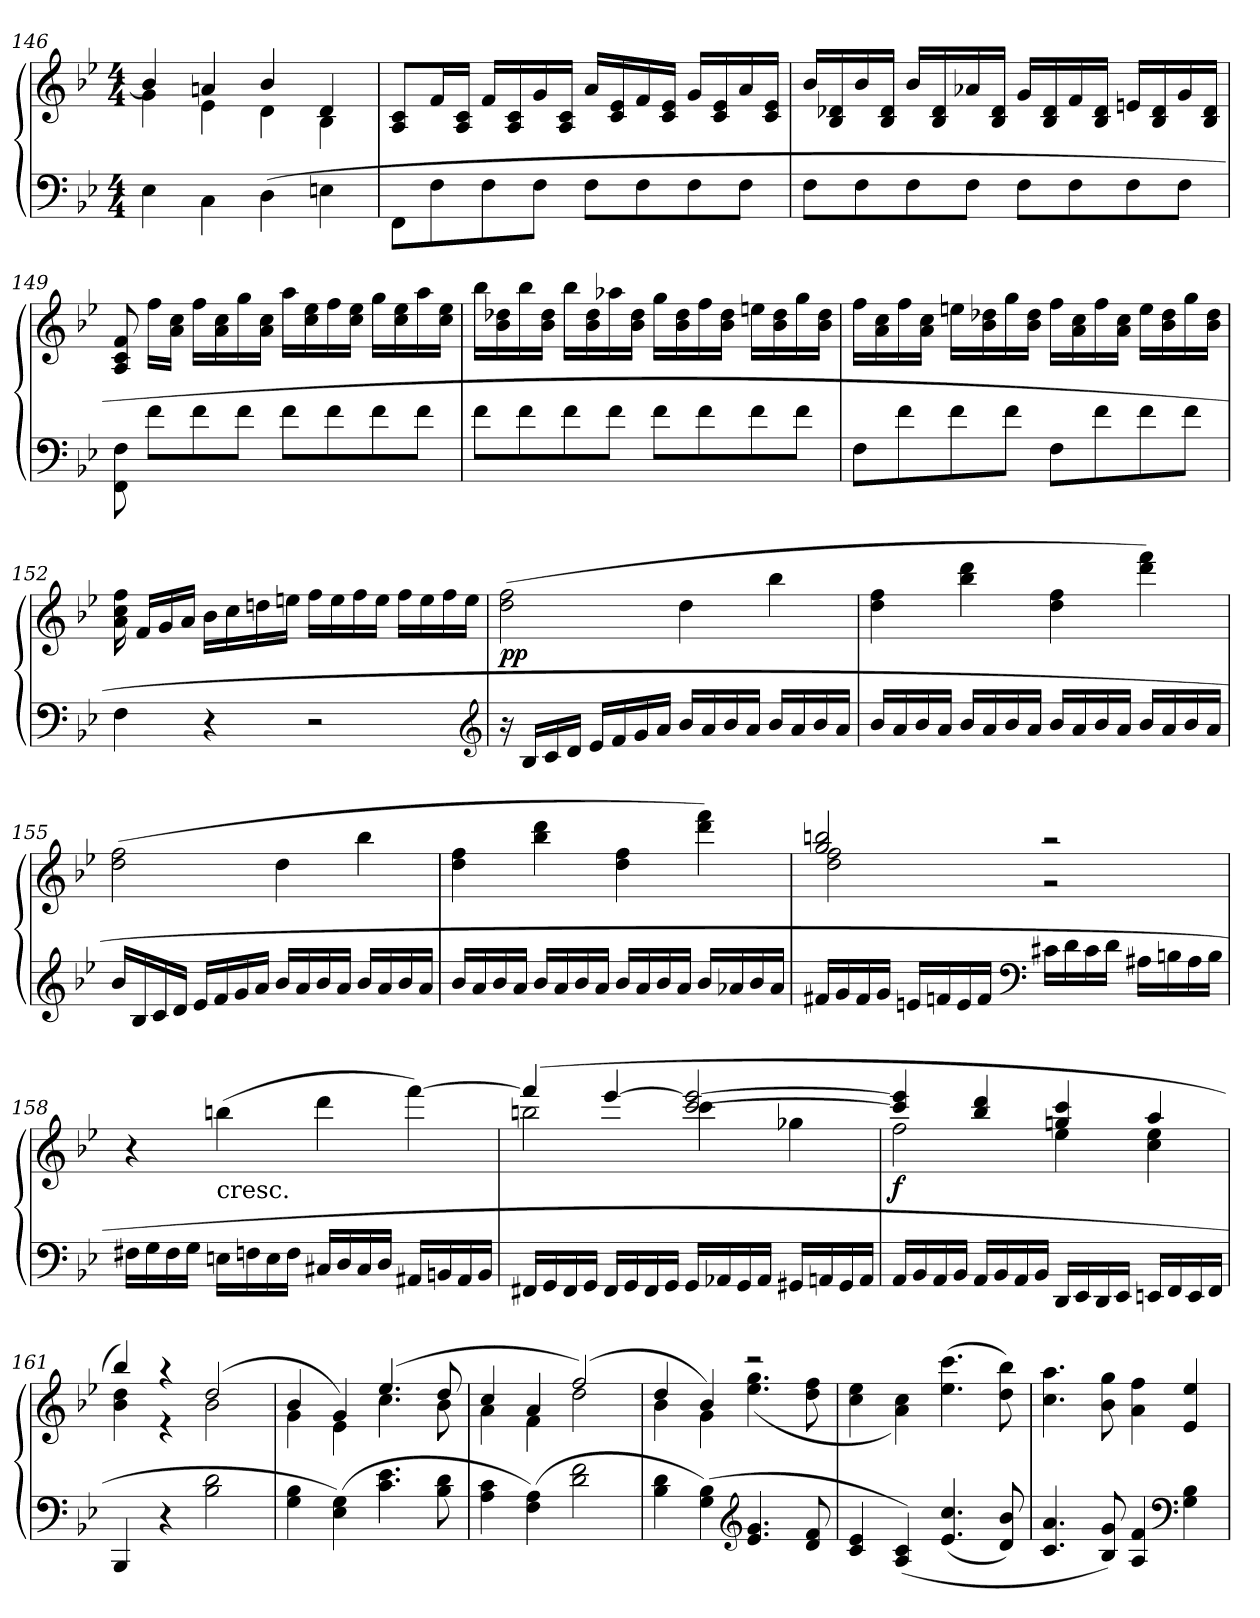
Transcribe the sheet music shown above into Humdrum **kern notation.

**kern	**kern	**dynam
*part1	*part1	*part1
*staff2	*staff1	*staff1/2
*clefF4	*clefG2	*
*k[b-e-]	*k[b-e-]	*
*B-:	*B-:	*
*M4/4	*M4/4	*
=146	=146	=146
*	*^	*
4E-\	4b-/]	4g\	.
4C\	4an/	4e-\	.
(4D\	4b-/	4d\	.
4En\	4d/	4B-\	.
*	*v	*v	*
=147	=147	=147
8FF\L	8A/ 8c/L	.
8F\	16f/L	.
.	16A/ 16c/JJ	.
8F\	16f/LL	.
.	16A/ 16c/	.
8F\J	16g/	.
.	16A/ 16c/JJ	.
8F\L	16a/LL	.
.	16c/ 16e-/	.
8F\	16f/	.
.	16c/ 16e-/JJ	.
8F\	16g/LL	.
.	16c/ 16e-/	.
8F\J	16a/	.
.	16c/ 16e-/JJ	.
=148	=148	=148
8F\L	16b-/LL	.
.	16B-/ 16d-X/	.
8F\	16b-/	.
.	16B-/ 16d-/JJ	.
8F\	16b-/LL	.
.	16B-/ 16d-/	.
8F\J	16a-X/	.
.	16B-/ 16d-/JJ	.
8F\L	16g/LL	.
.	16B-/ 16d-/	.
8F\	16f/	.
.	16B-/ 16d-/JJ	.
8F\	16en/LL	.
.	16B-/ 16d-/	.
8F\J	16g/	.
.	16B-/ 16d-/JJ	.
=149	=149	=149
8FF\ 8F\	8A/ 8c/ 8f/	.
8f\L	16ff\LL	.
.	16a\ 16cc\JJ	.
8f\	16ff\LL	.
.	16a\ 16cc\	.
8f\J	16gg\	.
.	16a\ 16cc\JJ	.
8f\L	16aa\LL	.
.	16cc\ 16ee-\	.
8f\	16ff\	.
.	16cc\ 16ee-\JJ	.
8f\	16gg\LL	.
.	16cc\ 16ee-\	.
8f\J	16aa\	.
.	16cc\ 16ee-\JJ	.
=150	=150	=150
8f\L	16bb-\LL	.
.	16b-\ 16dd-X\	.
8f\	16bb-\	.
.	16b-\ 16dd-\JJ	.
8f\	16bb-\LL	.
.	16b-\ 16dd-\	.
8f\J	16aa-X\	.
.	16b-\ 16dd-\JJ	.
8f\L	16gg\LL	.
.	16b-\ 16dd-\	.
8f\	16ff\	.
.	16b-\ 16dd-\JJ	.
8f\	16een\LL	.
.	16b-\ 16dd-\	.
8f\J	16gg\	.
.	16b-\ 16dd-\JJ	.
=151	=151	=151
8F\L	16ff\LL	.
.	16a\ 16cc\	.
8f\	16ff\	.
.	16a\ 16cc\JJ	.
8f\	16een\LL	.
.	16b-\ 16dd-X\	.
8f\J	16gg\	.
.	16b-\ 16dd-\JJ	.
8F\L	16ff\LL	.
.	16a\ 16cc\	.
8f\	16ff\	.
.	16a\ 16cc\JJ	.
8f\	16ee\LL	.
.	16b-\ 16dd-\	.
8f\J	16gg\	.
.	16b-\ 16dd-\JJ	.
=152	=152	=152
4F\	16a\ 16cc\ 16ff\	.
.	16f/LL	.
.	16g/	.
.	16a/JJ	.
4r	16b-\LL	.
.	16cc\	.
.	16ddn\	.
.	16een\JJ	.
2r	16ff\LL	.
.	16ee\	.
.	16ff\	.
.	16ee\JJ	.
.	16ff\LL	.
.	16ee\	.
.	16ff\	.
.	16ee\JJ	.
*clefG2	*	*
=153	=153	=153
16r	(2dd\ 2ff\	pp
16B-/LL	.	.
16c/	.	.
16d/JJ	.	.
16e-/LL	.	.
16f/	.	.
16g/	.	.
16a/JJ	.	.
16b-/LL	4dd\	.
16a/	.	.
16b-/	.	.
16a/JJ	.	.
16b-/LL	4bb-\	.
16a/	.	.
16b-/	.	.
16a/JJ	.	.
=154	=154	=154
16b-/LL	4dd\ 4ff\	.
16a/	.	.
16b-/	.	.
16a/JJ	.	.
16b-/LL	4bb-\ 4ddd\	.
16a/	.	.
16b-/	.	.
16a/JJ	.	.
16b-/LL	4dd\ 4ff\	.
16a/	.	.
16b-/	.	.
16a/JJ	.	.
16b-/LL	4ddd\ 4fff\)	.
16a/	.	.
16b-/	.	.
16a/JJ	.	.
=155	=155	=155
16b-/LL	(2dd\ 2ff\	.
16B-/	.	.
16c/	.	.
16d/JJ	.	.
16e-/LL	.	.
16f/	.	.
16g/	.	.
16a/JJ	.	.
16b-/LL	4dd\	.
16a/	.	.
16b-/	.	.
16a/JJ	.	.
16b-/LL	4bb-\	.
16a/	.	.
16b-/	.	.
16a/JJ	.	.
=156	=156	=156
16b-/LL	4dd\ 4ff\	.
16a/	.	.
16b-/	.	.
16a/JJ	.	.
16b-/LL	4bb-\ 4ddd\	.
16a/	.	.
16b-/	.	.
16a/JJ	.	.
16b-/LL	4dd\ 4ff\	.
16a/	.	.
16b-/	.	.
16a/JJ	.	.
16b-/LL	4ddd\ 4fff\)	.
16a-X/	.	.
16b-/	.	.
16a-/JJ	.	.
=157	=157	=157
*	*^	*
16f#X/LL	2gg/ 2bbn/	2dd\ 2ff\	.
16g/	.	.	.
16f#/	.	.	.
16g/JJ	.	.	.
16en/LL	.	.	.
16fn/	.	.	.
16e/	.	.	.
16f/JJ	.	.	.
*clefF4	*	*	*
16c#X\LL	2r	2r	.
16d\	.	.	.
16c#\	.	.	.
16d\JJ	.	.	.
16A#X\LL	.	.	.
16Bn\	.	.	.
16A#\	.	.	.
16B\JJ	.	.	.
*	*v	*v	*
=158	=158	=158
16F#X\LL	4r	.
16G\	.	.
16F#\	.	.
16G\JJ	.	.
!	!LO:TX:c:t=cresc.	!
16En\LL	(4bbn\	.
16Fn\	.	.
16E\	.	.
16F\JJ	.	.
16C#X/LL	4ddd\	.
16D/	.	.
16C#/	.	.
16D/JJ	.	.
16AA#X/LL	[4fff\)	.
16BBn/	.	.
16AA#/	.	.
16BB/JJ	.	.
=159	=159	=159
*	*^	*
16FF#X/LL	(4fff/]	2bbn\	.
16GG/	.	.	.
16FF#/	.	.	.
16GG/JJ	.	.	.
16FF#/LL	[4eee-/	.	.
16GG/	.	.	.
16FF#/	.	.	.
16GG/JJ	.	.	.
16GG/LL	[2ccc/ 2eee-_/	4ccc\	.
16AA-X/	.	.	.
16GG/	.	.	.
16AA-/JJ	.	.	.
16GG#X/LL	.	4gg-X\	.
16AAn/	.	.	.
16GG#/	.	.	.
16AA/JJ	.	.	.
=160	=160	=160	=160
16AA/LL	4ccc]/ 4eee-]/	2ff\	f
16BB-/	.	.	.
16AA/	.	.	.
16BB-/JJ	.	.	.
16AA/LL	4bb-/ 4ddd/	.	.
16BB-/	.	.	.
16AA/	.	.	.
16BB-/JJ	.	.	.
16DD/LL	4ggn/ 4ccc/	4ee-\	.
16EE-/	.	.	.
16DD/	.	.	.
16EE-/JJ	.	.	.
16EEn/LL	4aa/	4cc\ 4ee-\	.
16FF/	.	.	.
16EE/	.	.	.
16FF/JJ	.	.	.
=161	=161	=161	=161
4BBB-/	4bb-/)	4b-\ 4dd\	.
4r	4r	4r	.
2B-\ 2d\	(2dd/	2b-\	.
=162	=162	=162	=162
4G\ 4B-\	4b-/	4g\	.
(4E-\ 4G\)	4g/)	4e-\	.
4.c\ 4.e-\	(4.ee-/	4.cc\	.
8B-\ 8d\	8dd/	8b-\	.
=163	=163	=163	=163
4A\ 4c\	4cc/	4a\	.
(4F\ 4A\)	4a/	4f\	.
2d\ 2f\	(2ff/)	2dd\	.
=164	=164	=164	=164
4B-\ 4d\	4dd/	4b-\	.
(4G\ 4B-\)	4b-/)	4g\	.
*clefG2	*	*	*
4.e-/ 4.g/	2r	(4.ee-\ 4.gg\	.
8d/ 8f/	.	8dd\ 8ff\	.
*	*v	*v	*
=165	=165	=165
4c/ 4e-/	4cc\ 4ee-\	.
(4A/ 4c/)	4a\ 4cc\)	.
(4.e-/ 4.cc/	(4.ee-\ 4.ccc\	.
8d/ 8b-/)	8dd\ 8bb-\)	.
=166	=166	=166
4.c/ 4.a/	4.cc\ 4.aa\	.
8B-/ 8g/)	8b-\ 8gg\	.
4A/ 4f/	4a\ 4ff\	.
*clefF4	*	*
4G\ 4B-\	4e-/ 4ee-/	.
=	=	=
*-	*-	*-
